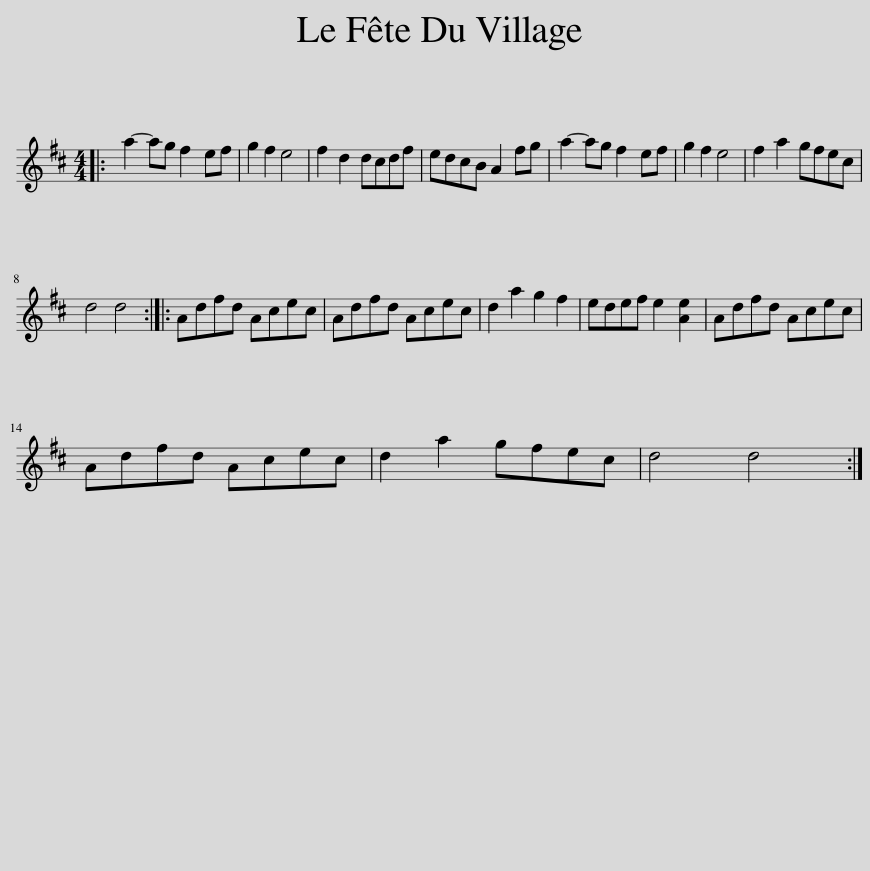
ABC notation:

X:1
L:1/8
M:4/4
I:linebreak $
K:D
V:1 treble
V:1
|: a2- ag f2 ef | g2 f2 e4 | f2 d2 dcdf | edcB A2 fg | a2- ag f2 ef | %5
 g2 f2 e4 | f2 a2 gfec |$ d4 d4 :: Adfd Acec | Adfd Acec | %10
 d2 a2 g2 f2 | edef e2 [Ae]2 | Adfd Acec |$ Adfd Acec | d2 a2 gfec | %15
 d4 d4 :| %16
